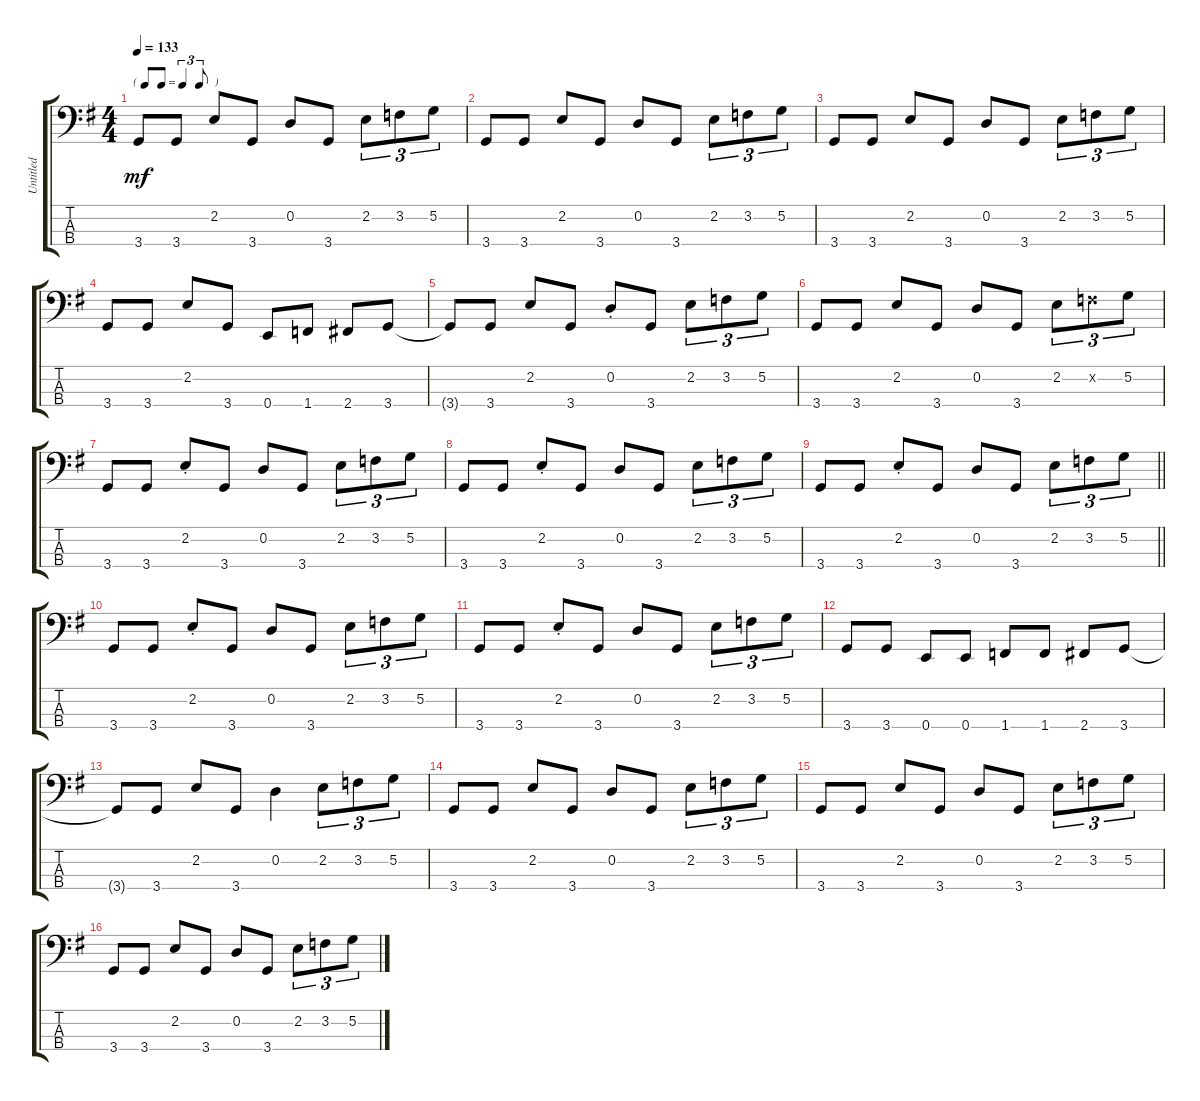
\track ("Untitled" "Untitled") {instrument electricbasspick}
\staff {score tabs}
\tuning (G2 D2 A1 E1) {hide}
\ts (4 4)
\tf triplet8th
\tempo 133
\clef f4
\ks g
3.4.8{dy mf} 3.4.8 2.2.8 3.4.8 0.2.8 3.4.8 2.2.8{tu (3 2)} 3.2.8{tu (3 2)} 5.2.8{tu (3 2)} |
3.4.8 3.4.8 2.2.8 3.4.8 0.2.8 3.4.8 2.2.8{tu (3 2)} 3.2.8{tu (3 2)} 5.2.8{tu (3 2)} |
3.4.8 3.4.8 2.2.8 3.4.8 0.2.8 3.4.8 2.2.8{tu (3 2)} 3.2.8{tu (3 2)} 5.2.8{tu (3 2)} |
3.4.8 3.4.8 2.2.8 3.4.8 0.4.8 1.4.8 2.4.8 3.4.8 |
3.4{t}.8 3.4.8 2.2.8 3.4.8 0.2{st}.8 3.4.8 2.2.8{tu (3 2)} 3.2.8{tu (3 2)} 5.2.8{tu (3 2)} |
3.4.8 3.4.8 2.2.8 3.4.8 0.2.8 3.4.8 2.2.8{tu (3 2)} 3.2{x}.8{tu (3 2)} 5.2.8{tu (3 2)} |
3.4.8 3.4.8 2.2{st}.8 3.4.8 0.2.8 3.4.8 2.2.8{tu (3 2)} 3.2.8{tu (3 2)} 5.2.8{tu (3 2)} |
3.4.8 3.4.8 2.2{st}.8 3.4.8 0.2.8 3.4.8 2.2.8{tu (3 2)} 3.2.8{tu (3 2)} 5.2.8{tu (3 2)} |
\barLineRight lightlight
3.4.8 3.4.8 2.2{st}.8 3.4.8 0.2.8 3.4.8 2.2.8{tu (3 2)} 3.2.8{tu (3 2)} 5.2.8{tu (3 2)} |
3.4.8 3.4.8 2.2{st}.8 3.4.8 0.2.8 3.4.8 2.2.8{tu (3 2)} 3.2.8{tu (3 2)} 5.2.8{tu (3 2)} |
3.4.8 3.4.8 2.2{st}.8 3.4.8 0.2.8 3.4.8 2.2.8{tu (3 2)} 3.2.8{tu (3 2)} 5.2.8{tu (3 2)} |
3.4.8 3.4.8 0.4.8 0.4.8 1.4.8 1.4.8 2.4.8 3.4.8 |
3.4{t}.8 3.4.8 2.2.8 3.4.8 0.2.4 2.2.8{tu (3 2)} 3.2.8{tu (3 2)} 5.2.8{tu (3 2)} |
3.4.8 3.4.8 2.2.8 3.4.8 0.2.8 3.4.8 2.2.8{tu (3 2)} 3.2.8{tu (3 2)} 5.2.8{tu (3 2)} |
3.4.8 3.4.8 2.2.8 3.4.8 0.2.8 3.4.8 2.2.8{tu (3 2)} 3.2.8{tu (3 2)} 5.2.8{tu (3 2)} |
3.4.8 3.4.8 2.2.8 3.4.8 0.2.8 3.4.8 2.2.8{tu (3 2)} 3.2.8{tu (3 2)} 5.2.8{tu (3 2)}
